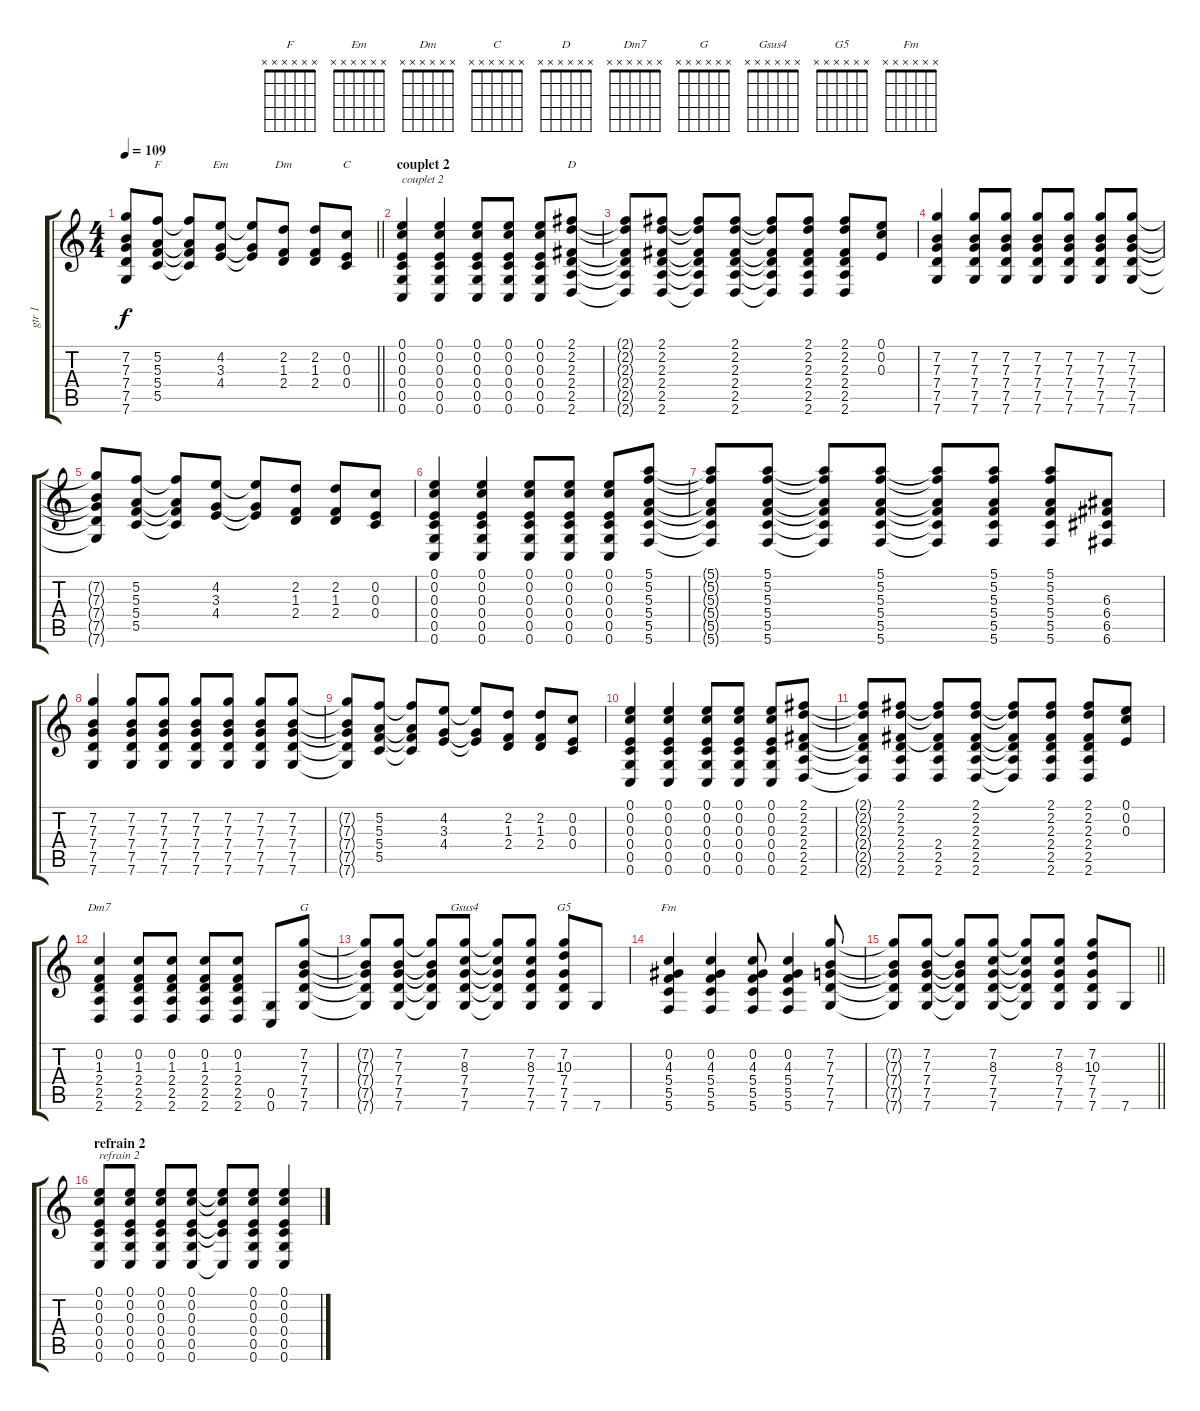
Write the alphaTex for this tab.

\track ("gtr 1" "gtr 1") {instrument acousticguitarsteel}
\staff {score tabs}
\tuning (E4 C4 E3 C3 G2 C2) {hide}
\chord ("F" x x x x x x)
\chord ("Em" x x x x x x)
\chord ("Dm" x x x x x x)
\chord ("C" x x x x x x)
\chord ("D" x x x x x x)
\chord ("Dm7" x x x x x x)
\chord ("G" x x x x x x)
\chord ("Gsus4" x x x x x x)
\chord ("G5" x x x x x x)
\chord ("Fm" x x x x x x)
\ts (4 4)
\tempo 109
\clef g2
\barLineRight lightlight
\ks c
(7.2{t} 7.3{t} 7.4{t} 7.5{t} 7.6{t}).8{dy f} (5.2 5.3 5.4 5.5).8{ch "F"} (5.2{t} 5.3{t} 5.4{t} 5.5{t}).8 (4.2 3.3 4.4).8{ch "Em"} (4.2{t} 3.3{t} 4.4{t}).8 (2.2 1.3 2.4).8{ch "Dm"} (2.2 1.3 2.4).8 (0.2 0.3 0.4).8{ch "C"} |
\section ("" "couplet 2")
(0.1 0.2 0.3 0.4 0.5 0.6).4{txt "couplet 2"} (0.1 0.2 0.3 0.4 0.5 0.6).4 (0.1 0.2 0.3 0.4 0.5 0.6).8 (0.1 0.2 0.3 0.4 0.5 0.6).8 (0.1 0.2 0.3 0.4 0.5 0.6).8 (2.1 2.2 2.3 2.4 2.5 2.6).8{ch "D"} |
(2.1{t} 2.2{t} 2.3{t} 2.4{t} 2.5{t} 2.6{t}).8 (2.1 2.2 2.3 2.4 2.5 2.6).8 (2.1{t} 2.2{t} 2.3{t} 2.4{t} 2.5{t} 2.6{t}).8 (2.1 2.2 2.3 2.4 2.5 2.6).8 (2.1{t} 2.2{t} 2.3{t} 2.4{t} 2.5{t} 2.6{t}).8 (2.1 2.2 2.3 2.4 2.5 2.6).8 (2.1 2.2 2.3 2.4 2.5 2.6).8 (0.1 0.2 0.3).8 |
(7.2 7.3 7.4 7.5 7.6).4 (7.2 7.3 7.4 7.5 7.6).8 (7.2 7.3 7.4 7.5 7.6).8 (7.2 7.3 7.4 7.5 7.6).8 (7.2 7.3 7.4 7.5 7.6).8 (7.2 7.3 7.4 7.5 7.6).8 (7.2 7.3 7.4 7.5 7.6).8 |
(7.2{t} 7.3{t} 7.4{t} 7.5{t} 7.6{t}).8 (5.2 5.3 5.4 5.5).8 (5.2{t} 5.3{t} 5.4{t} 5.5{t}).8 (4.2 3.3 4.4).8 (4.2{t} 3.3{t} 4.4{t}).8 (2.2 1.3 2.4).8 (2.2 1.3 2.4).8 (0.2 0.3 0.4).8 |
(0.1 0.2 0.3 0.4 0.5 0.6).4 (0.1 0.2 0.3 0.4 0.5 0.6).4 (0.1 0.2 0.3 0.4 0.5 0.6).8 (0.1 0.2 0.3 0.4 0.5 0.6).8 (0.1 0.2 0.3 0.4 0.5 0.6).8 (5.1 5.2 5.3 5.4 5.5 5.6).8 |
(5.1{t} 5.2{t} 5.3{t} 5.4{t} 5.5{t} 5.6{t}).8 (5.1 5.2 5.3 5.4 5.5 5.6).8 (5.1{t} 5.2{t} 5.3{t} 5.4{t} 5.5{t} 5.6{t}).8 (5.1 5.2 5.3 5.4 5.5 5.6).8 (5.1{t} 5.2{t} 5.3{t} 5.4{t} 5.5{t} 5.6{t}).8 (5.1 5.2 5.3 5.4 5.5 5.6).8 (5.1 5.2 5.3 5.4 5.5 5.6).8 (6.3 6.4 6.5 6.6).8 |
(7.2 7.3 7.4 7.5 7.6).4 (7.2 7.3 7.4 7.5 7.6).8 (7.2 7.3 7.4 7.5 7.6).8 (7.2 7.3 7.4 7.5 7.6).8 (7.2 7.3 7.4 7.5 7.6).8 (7.2 7.3 7.4 7.5 7.6).8 (7.2 7.3 7.4 7.5 7.6).8 |
(7.2{t} 7.3{t} 7.4{t} 7.5{t} 7.6{t}).8 (5.2 5.3 5.4 5.5).8 (5.2{t} 5.3{t} 5.4{t} 5.5{t}).8 (4.2 3.3 4.4).8 (4.2{t} 3.3{t} 4.4{t}).8 (2.2 1.3 2.4).8 (2.2 1.3 2.4).8 (0.2 0.3 0.4).8 |
(0.1 0.2 0.3 0.4 0.5 0.6).4 (0.1 0.2 0.3 0.4 0.5 0.6).4 (0.1 0.2 0.3 0.4 0.5 0.6).8 (0.1 0.2 0.3 0.4 0.5 0.6).8 (0.1 0.2 0.3 0.4 0.5 0.6).8 (2.1 2.2 2.3 2.4 2.5 2.6).8 |
(2.1{t} 2.2{t} 2.3{t} 2.4{t} 2.5{t} 2.6{t}).8 (2.1 2.2 2.3 2.4 2.5 2.6).8 (2.1{t} 2.2{t} 2.3{t} 2.4 2.5 2.6).8 (2.1 2.2 2.3 2.4 2.5 2.6).8 (2.1{t} 2.2{t} 2.3{t} 2.4{t} 2.5{t} 2.6{t}).8 (2.1 2.2 2.3 2.4 2.5 2.6).8 (2.1 2.2 2.3 2.4 2.5 2.6).8 (0.1 0.2 0.3).8 |
(0.2 1.3 2.4 2.5 2.6).4{ch "Dm7"} (0.2 1.3 2.4 2.5 2.6).8 (0.2 1.3 2.4 2.5 2.6).8 (0.2 1.3 2.4 2.5 2.6).8 (0.2 1.3 2.4 2.5 2.6).8 (0.5 0.6).8 (7.2 7.3 7.4 7.5 7.6).8{ch "G"} |
(7.2{t} 7.3{t} 7.4{t} 7.5{t} 7.6{t}).8 (7.2 7.3 7.4 7.5 7.6).8 (7.2{t} 7.3{t} 7.4{t} 7.5{t} 7.6{t}).8 (7.2 8.3 7.4 7.5 7.6).8{ch "Gsus4"} (7.2{t} 8.3{t} 7.4{t} 7.5{t} 7.6{t}).8 (7.2 8.3 7.4 7.5 7.6).8 (7.2 10.3 7.4 7.5 7.6).8{ch "G5"} 7.6.8 |
(0.2 4.3 5.4 5.5 5.6).4{ch "Fm"} (0.2 4.3 5.4 5.5 5.6).4 (0.2 4.3 5.4 5.5 5.6).8 (0.2 4.3 5.4 5.5 5.6).4 (7.2 7.3 7.4 7.5 7.6).8 |
\barLineRight lightlight
(7.2{t} 7.3{t} 7.4{t} 7.5{t} 7.6{t}).8 (7.2 7.3 7.4 7.5 7.6).8 (7.2{t} 7.3{t} 7.4{t} 7.5{t} 7.6{t}).8 (7.2 8.3 7.4 7.5 7.6).8 (7.2{t} 8.3{t} 7.4{t} 7.5{t} 7.6{t}).8 (7.2 8.3 7.4 7.5 7.6).8 (7.2 10.3 7.4 7.5 7.6).8 7.6.8 |
\section ("" "refrain 2")
(0.1 0.2 0.3 0.4 0.5 0.6).8{txt "refrain 2"} (0.1 0.2 0.3 0.4 0.5 0.6).8 (0.1 0.2 0.3 0.4 0.5 0.6).8 (0.1 0.2 0.3 0.4 0.5 0.6).8 (0.1{t} 0.2{t} 0.3{t} 0.4{t} 0.6{t}).8 (0.1 0.2 0.3 0.4 0.5 0.6).8 (0.1 0.2 0.3 0.4 0.5 0.6).4
